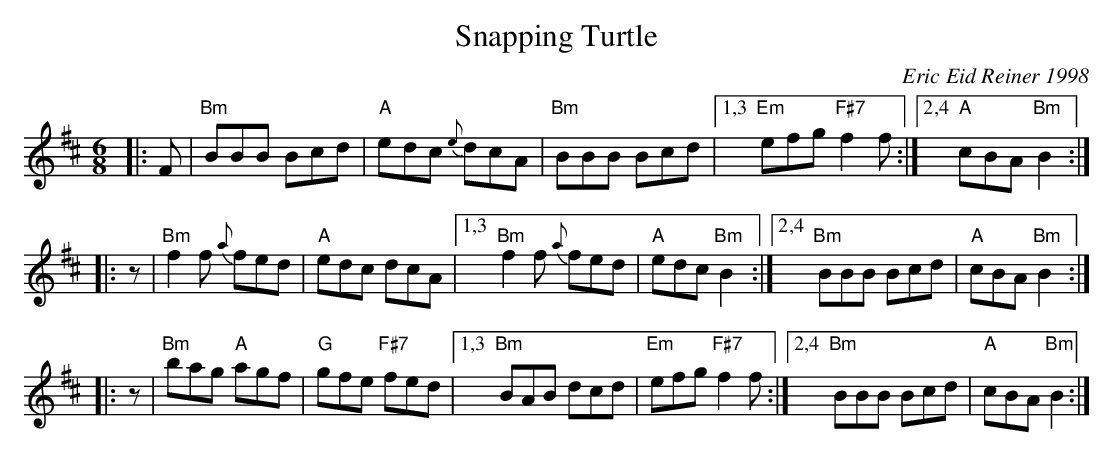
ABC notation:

X:1
T: Snapping Turtle
C: Eric Eid Reiner 1998
M: 6/8
L: 1/8
K: Bm
|: F | "Bm"BBB Bcd | "A"edc {e}dcA | "Bm"BBB Bcd |1,3 "Em"efg "F#7"f2f :|2,4 "A"cBA "Bm"B2 :|
|: z | "Bm"f2f {a}fed | "A"edc dcA |1,3 "Bm"f2f {a}fed | "A"edc "Bm"B2 :|2,4 "Bm"BBB Bcd | "A"cBA "Bm"B2 :|
|: z | "Bm"bag "A"agf | "G"gfe "F#7"fed |1,3 "Bm"BAB dcd | "Em"efg "F#7"f2f :|2,4 "Bm"BBB Bcd | "A"cBA "Bm"B2 :|
